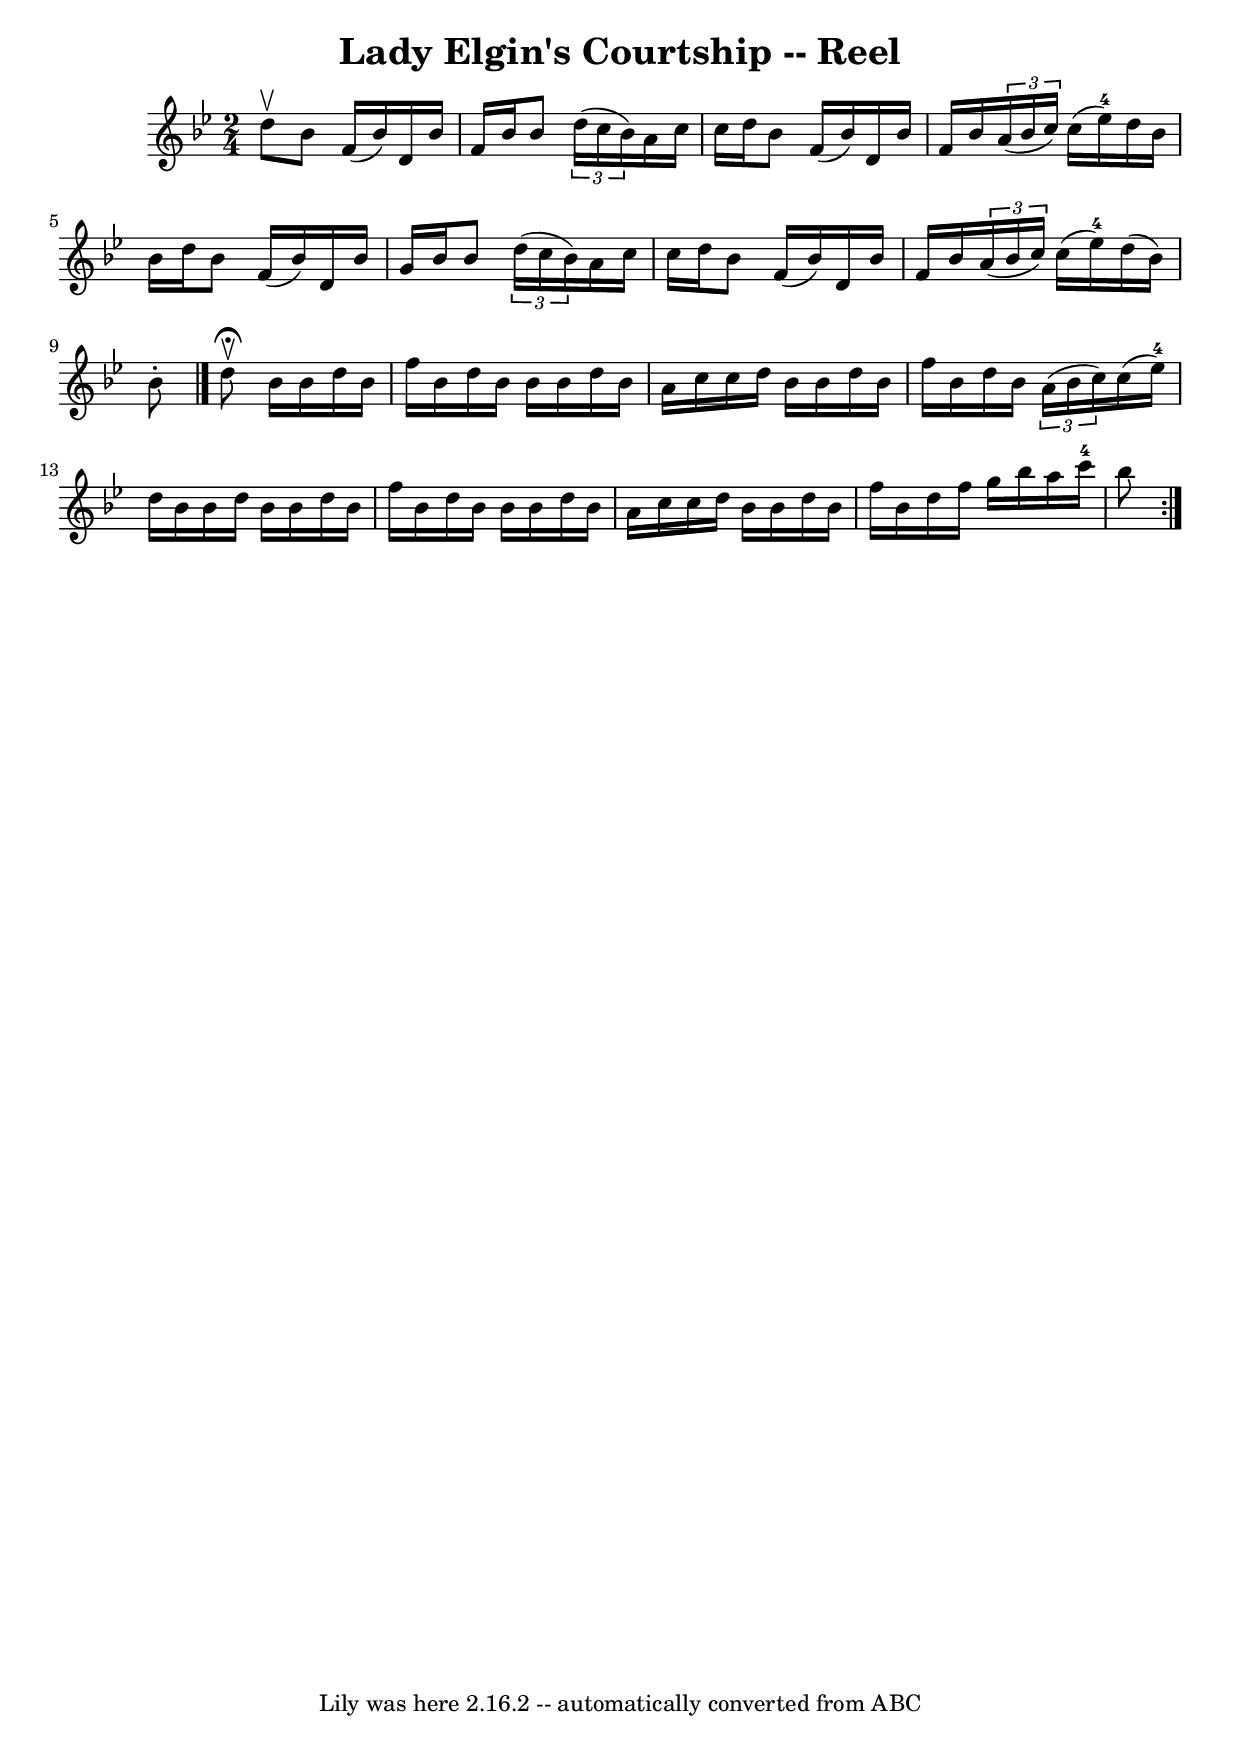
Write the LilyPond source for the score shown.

\version "2.16.2"
\include "Mammoth.ily"
\header {
  %% book = "Ryan's Mammoth Collection"
  crossRefNumber = "1"
  footnotes = "\\\\258"
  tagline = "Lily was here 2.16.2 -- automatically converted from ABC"
  title = "Lady Elgin's Courtship -- Reel"

}
voicedefault =  {


  \time 2/4 
  \key bes \major d''8^\upbow |
  bes'8 f'16 (bes'16  
  -) d'16 bes'16 f'16 bes'16    |
  bes'8    \times 2/3 {   
    d''16 (c''16 bes'16) 
  } a'16 c''16 c''16 d''16    |
  
  bes'8 f'16 (bes'16) d'16 bes'16 f'16 bes'16    |
  
  \times 2/3 { a'16 (bes'16 c''16) 
	     } c''16 (ees''16-4)   
  d''16 bes'16 bes'16 d''16    |
  bes'8 f'16 (bes'16) 
  d'16 bes'16 g'16 bes'16    |
  bes'8    \times 2/3 { d''16 
			(c''16 bes'16) 
		      } a'16 c''16 c''16 d''16    |
  bes'8 
  f'16 (bes'16) d'16 bes'16 f'16 bes'16    |
  
  \times 2/3 { a'16 (bes'16 c''16) 
	     } c''16 (ees''16-4)   
  d''16 (bes'16) bes'8 -.   \bar "|."     
  \repeat volta 2 {
    d''8 ^\fermata^\upbow |
    bes'16 bes'16 d''16 bes'16 f''16    
    bes'16 d''16 bes'16    |
    bes'16 bes'16 d''16 bes'16    
    a'16 c''16 c''16 d''16    |
    bes'16 bes'16 d''16    
    bes'16 f''16 bes'16 d''16 bes'16    |
    \times 2/3 { a'16 
		 (bes'16 c''16) 
	       } c''16 (ees''16-4) d''16 bes'16    
    bes'16 d''16    |
    bes'16 bes'16 d''16 bes'16 f''16    
    bes'16 d''16 bes'16    |
    bes'16 bes'16 d''16 bes'16    
    a'16 c''16 c''16 d''16    |
    bes'16 bes'16 d''16    
    bes'16 f''16 bes'16 d''16 f''16    |
    g''16 bes''16    
    a''16 c'''16-4 bes''8  
  }   

}

\score{
  <<

    \context Staff="default"
    {
      \voicedefault 
      
    }

  >>
  \layout {
    
  }
  \midi {
  }

}
